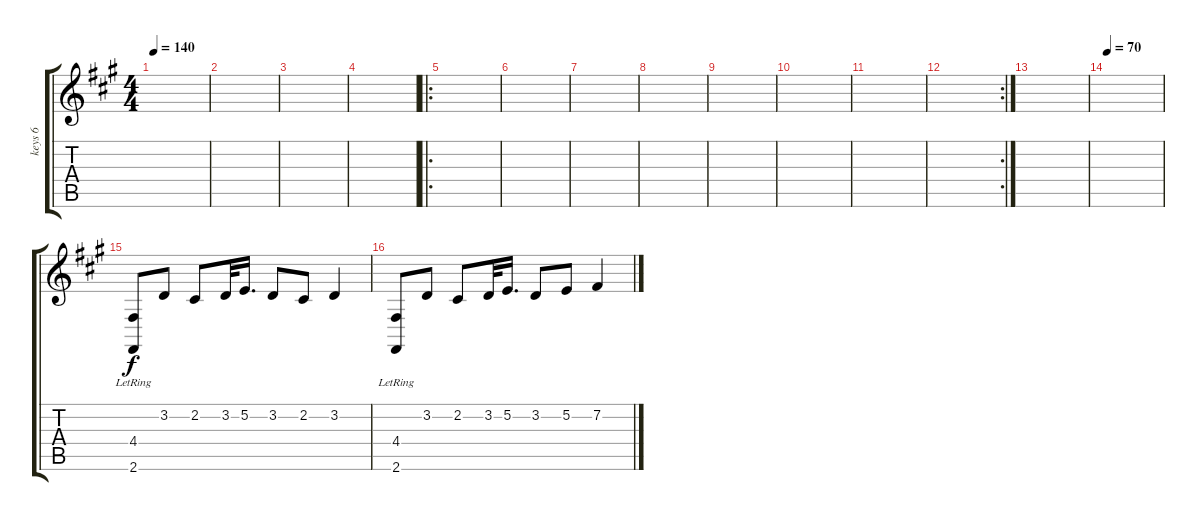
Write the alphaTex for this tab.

\track ("keys 6" "keys 6") {instrument acousticgrandpiano}
\staff {score tabs}
\tuning (E4 B3 G3 D3 A2 E2) {hide}
\ts (4 4)
\tempo 140
\clef g2
\ks f#minor
|
|
|
|
\ro
|
|
|
|
|
|
|
\rc 2
|
|
\tempo 70
|
(4.4{lr} 2.6{lr}).8 3.2.8 2.2.8 3.2.32 5.2.16{d} 3.2.8 2.2.8 3.2.4 |
(4.4{lr} 2.6{lr}).8 3.2.8 2.2.8 3.2.32 5.2.16{d} 3.2.8 5.2.8 7.2.4
